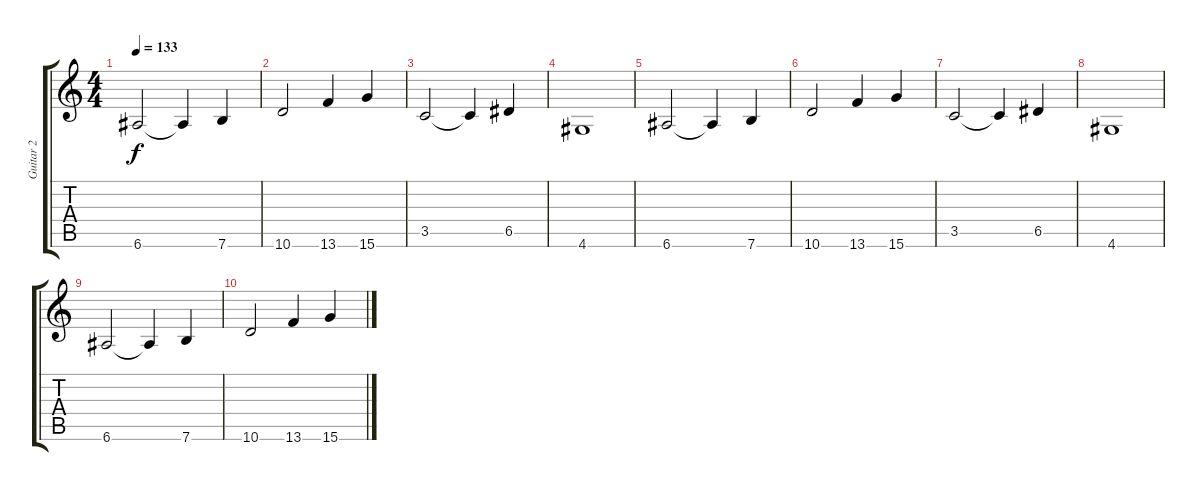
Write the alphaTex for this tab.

\track ("Guitar 2" "Guitar 2") {instrument acousticguitarnylon}
\staff {score tabs}
\tuning (E4 B3 G3 D3 A2 E2) {hide}
\ts (4 4)
\tempo 133
\clef g2
\ks c
6.6.2{dy f} 6.6{t}.4 7.6.4 |
10.6.2 13.6.4 15.6.4 |
3.5.2 3.5{t}.4 6.5.4 |
4.6.1 |
6.6.2 6.6{t}.4 7.6.4 |
10.6.2 13.6.4 15.6.4 |
3.5.2 3.5{t}.4 6.5.4 |
4.6.1 |
6.6.2 6.6{t}.4 7.6.4 |
10.6.2 13.6.4 15.6.4
